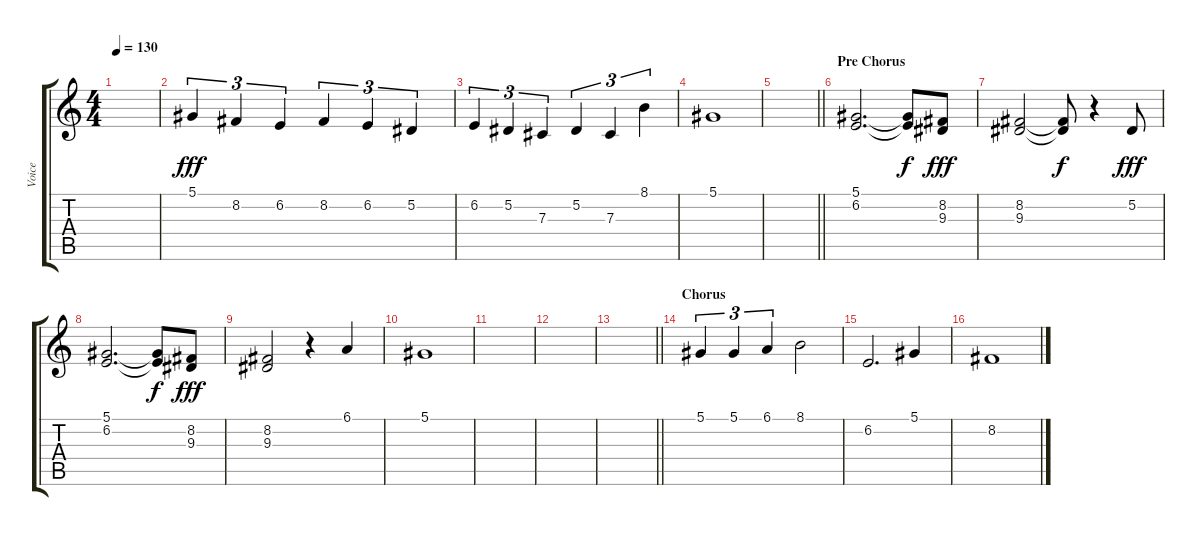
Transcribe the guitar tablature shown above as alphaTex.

\track ("Voice" "Voice") {instrument lead6voice}
\staff {score tabs}
\tuning (Eb4 Bb3 Gb3 Db3 Ab2 Eb2) {hide}
\ts (4 4)
\tempo 130
\clef g2
\ks c
|
5.1.4{tu (3 2) dy fff} 8.2.4{tu (3 2)} 6.2.4{tu (3 2)} 8.2.4{tu (3 2)} 6.2.4{tu (3 2)} 5.2.4{tu (3 2)} |
6.2.4{tu (3 2)} 5.2.4{tu (3 2)} 7.3.4{tu (3 2)} 5.2.4{tu (3 2)} 7.3.4{tu (3 2)} 8.1.4{tu (3 2)} |
5.1.1 |
\barLineRight lightlight
|
\section ("" "Pre Chorus")
(5.1 6.2).2{d} (5.1{t} 6.2{t}).8{dy f} (8.2 9.3).8{dy fff} |
(8.2 9.3).2 (8.2{t} 9.3{t}).8{dy f} r.4 5.2.8{dy fff} |
(5.1 6.2).2{d} (5.1{t} 6.2{t}).8{dy f} (8.2 9.3).8{dy fff} |
(8.2 9.3).2 r.4 6.1.4 |
5.1.1 |
|
|
\barLineRight lightlight
|
\section ("" "Chorus")
5.1.4{tu (3 2)} 5.1.4{tu (3 2)} 6.1.4{tu (3 2)} 8.1.2 |
6.2.2{d} 5.1.4 |
8.2.1
